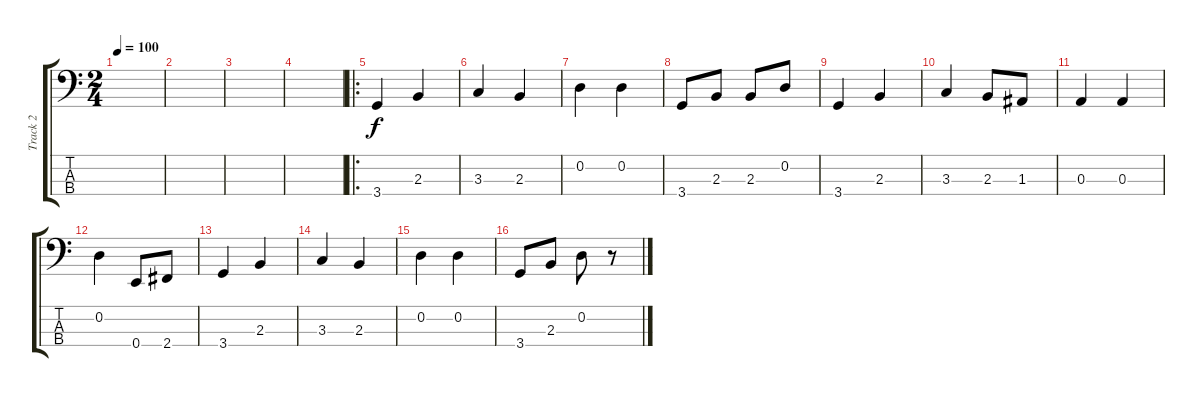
\track ("Track 2" "Track 2") {instrument electricbassfinger}
\staff {score tabs}
\tuning (G2 D2 A1 E1) {hide}
\ts (2 4)
\tempo 100
\clef f4
\ks c
|
|
|
|
\ro
3.4.4 2.3.4 |
3.3.4 2.3.4 |
0.2.4 0.2.4 |
3.4.8 2.3.8 2.3.8 0.2.8 |
3.4.4 2.3.4 |
3.3.4 2.3.8 1.3.8 |
0.3.4 0.3.4 |
0.2.4 0.4.8 2.4.8 |
3.4.4 2.3.4 |
3.3.4 2.3.4 |
0.2.4 0.2.4 |
3.4.8 2.3.8 0.2.8 r.8
